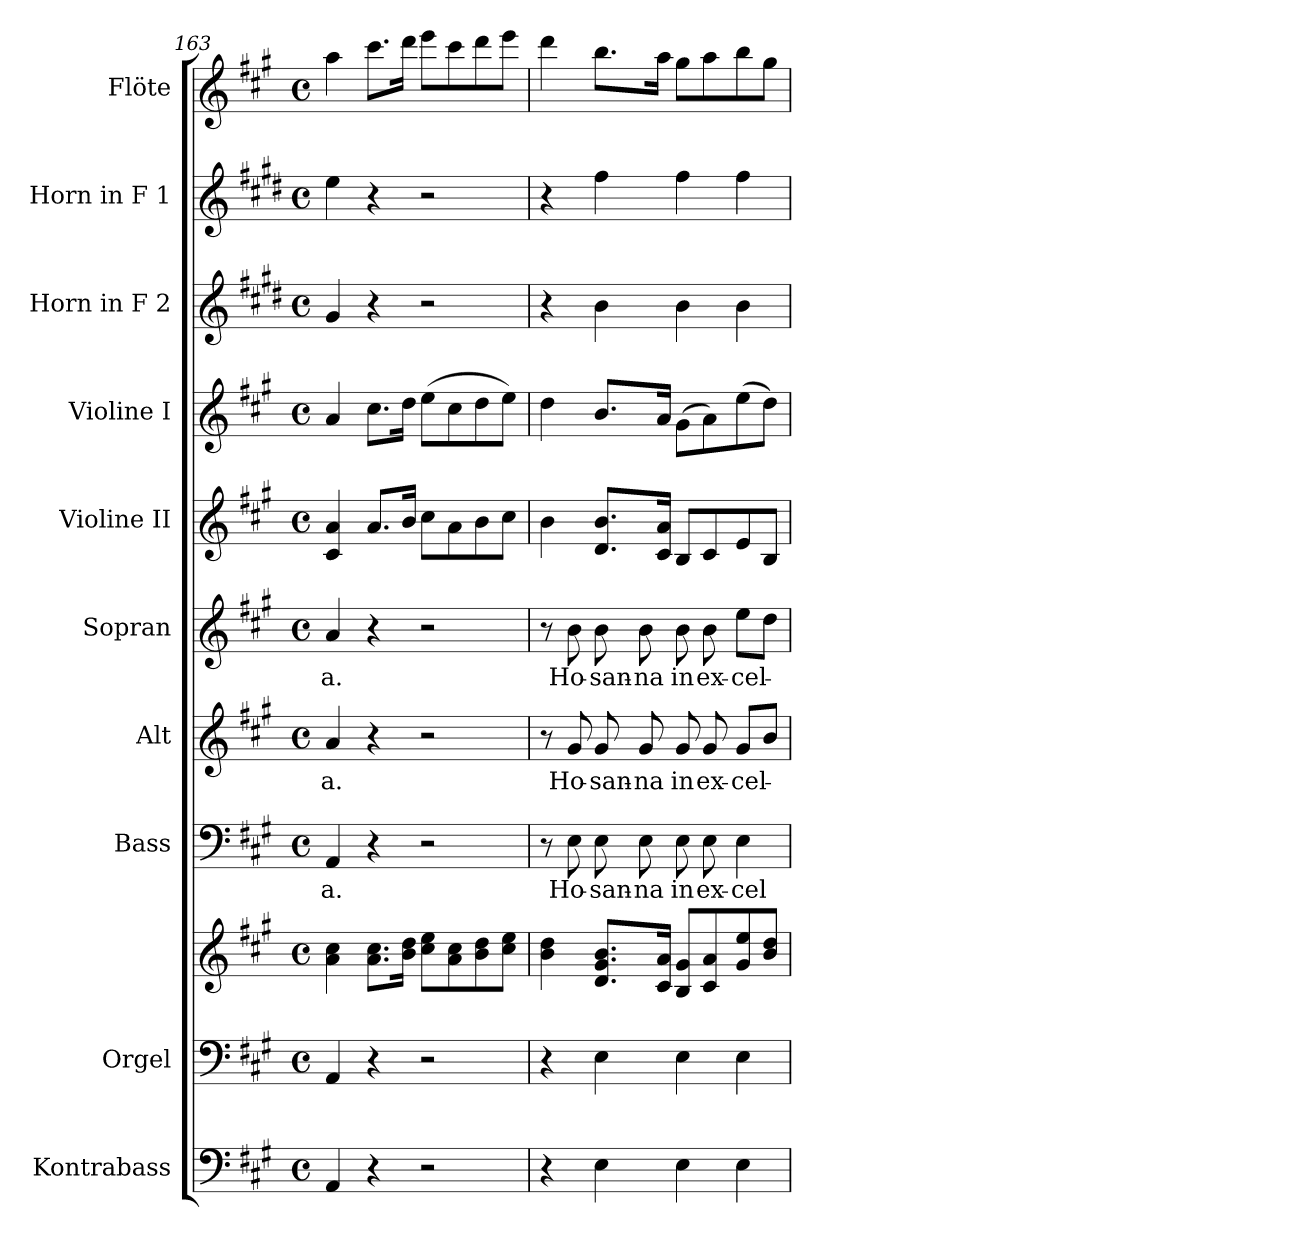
**kern	**kern	**kern	**kern	**text	**kern	**text	**kern	**text	**kern	**kern	**kern	**kern	**kern
*part10	*part9	*part9	*part8	*part8	*part7	*part7	*part6	*part6	*part5	*part4	*part3	*part2	*part1
*staff11	*staff10	*staff9	*staff8	*staff8	*staff7	*staff7	*staff6	*staff6	*staff5	*staff4	*staff3	*staff2	*staff1
*I"Kontrabass	*I"Orgel	*	*I"Bass	*	*I"Alt	*	*I"Sopran	*	*I"Violine II	*I"Violine I	*I"Horn in F 2	*I"Horn in F 1	*I"Flöte
*I'Kb.	*I'Org.	*	*I'B.	*	*I'A.	*	*I'S.	*	*I'Vl. II	*I'Vl. I	*	*	*I'Fl.
*clefF4	*clefF4	*clefG2	*clefF4	*	*clefG2	*	*clefG2	*	*clefG2	*clefG2	*clefG2	*clefG2	*clefG2
*ITrd7c12	*	*	*	*	*	*	*	*	*	*	*ITrd4c7	*ITrd4c7	*
*k[f#c#g#]	*k[f#c#g#]	*k[f#c#g#]	*k[f#c#g#]	*	*k[f#c#g#]	*	*k[f#c#g#]	*	*k[f#c#g#]	*k[f#c#g#]	*k[f#c#g#]	*k[f#c#g#]	*k[f#c#g#]
*A:	*A:	*A:	*A:	*	*A:	*	*A:	*	*A:	*A:	*A:	*A:	*A:
*M4/4	*M4/4	*M4/4	*M4/4	*	*M4/4	*	*M4/4	*	*M4/4	*M4/4	*M4/4	*M4/4	*M4/4
*met(c)	*met(c)	*met(c)	*met(c)	*	*met(c)	*	*met(c)	*	*met(c)	*met(c)	*met(c)	*met(c)	*met(c)
=163	=163	=163	=163	=163	=163	=163	=163	=163	=163	=163	=163	=163	=163
!	!	!	!	!LO:LY:b	!	!LO:LY:b	!	!LO:LY:b	!	!	!	!	!
4AAA/	4AA/	4a\ 4cc#\	4AA/	-a.	4a/	-a.	4a/	-a.	4c#/ 4a/	4a/	4c#/	4a\	4aa\
4r	4r	8.a\ 8.cc#\L	4r	.	4r	.	4r	.	8.a/L	8.cc#\L	4r	4r	8.ccc#\L
.	.	16b\ 16dd\Jk	.	.	.	.	.	.	16b/Jk	16dd\Jk	.	.	16ddd\Jk
2r	2r	8cc#\ 8ee\L	2r	.	2r	.	2r	.	8cc#\L	(>8ee\L	2r	2r	8eee\L
.	.	8a\ 8cc#\	.	.	.	.	.	.	8a\	8cc#\	.	.	8ccc#\
.	.	8b\ 8dd\	.	.	.	.	.	.	8b\	8dd\	.	.	8ddd\
.	.	8cc#\ 8ee\J	.	.	.	.	.	.	8cc#\J	8ee\J)	.	.	8eee\J
!!LO:PB:g=z
=164	=164	=164	=164	=164	=164	=164	=164	=164	=164	=164	=164	=164	=164
4r	4r	4b\ 4dd\	8r	.	8r	.	8r	.	4b\	4dd\	4r	4r	4ddd\
!	!	!	!	!LO:LY:b	!	!LO:LY:b	!	!LO:LY:b	!	!	!	!	!
.	.	.	8E\	Ho-	8g#/	Ho-	8b\	Ho-	.	.	.	.	.
!	!	!	!	!LO:LY:b	!	!LO:LY:b	!	!LO:LY:b	!	!	!	!	!
4EE\	4E\	8.d/ 8.g#/ 8.b/L	8E\	-san-	8g#/	-san-	8b\	-san-	8.d/ 8.b/L	8.b/L	4e\	4b\	8.bb\L
!	!	!	!	!LO:LY:b	!	!LO:LY:b	!	!LO:LY:b	!	!	!	!	!
.	.	.	8E\	-na	8g#/	-na	8b\	-na	.	.	.	.	.
.	.	16c#/ 16a/Jk	.	.	.	.	.	.	16c#/ 16a/Jk	16a/Jk	.	.	16aa\Jk
!	!	!	!	!LO:LY:b	!	!LO:LY:b	!	!LO:LY:b	!	!	!	!	!
4EE\	4E\	8B/ 8g#/L	8E\	in	8g#/	in	8b\	in	8B/L	(>8g#\L	4e\	4b\	8gg#\L
!	!	!	!	!LO:LY:b	!	!LO:LY:b	!	!LO:LY:b	!	!	!	!	!
.	.	8c#/ 8a/	8E\	ex-	8g#/	ex-	8b\	ex-	8c#/	8a\)	.	.	8aa\
!	!	!	!	!LO:LY:b	!	!LO:LY:b	!	!LO:LY:b	!	!	!	!	!
4EE\	4E\	8g#/ 8ee/	4E\	-cel-	8g#/L	-cel-	8ee\L	-cel-	8e/	(>8ee\	4e\	4b\	8bb\
.	.	8b/ 8dd/J	.	.	8b/J	.	8dd\J	.	8B/J	8dd\J)	.	.	8gg#\J
=	=	=	=	=	=	=	=	=	=	=	=	=	=
*-	*-	*-	*-	*-	*-	*-	*-	*-	*-	*-	*-	*-	*-
